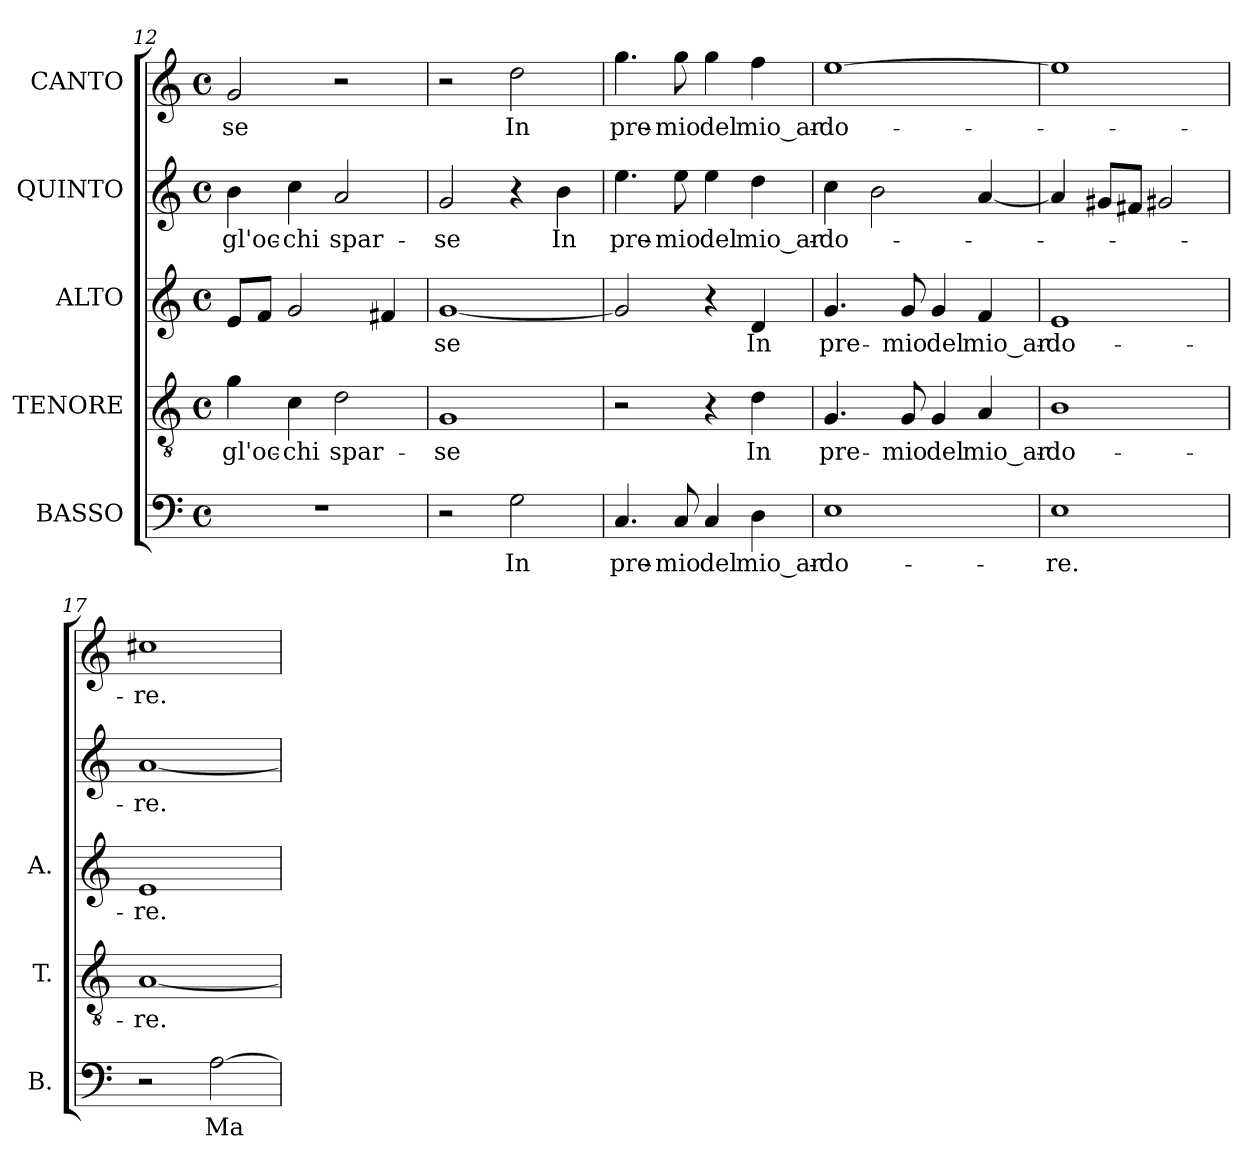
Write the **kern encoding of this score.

**kern	**text	**kern	**text	**kern	**text	**kern	**text	**kern	**text
*part5	*part5	*part4	*part4	*part3	*part3	*part2	*part2	*part1	*part1
*staff5	*staff5	*staff4	*staff4	*staff3	*staff3	*staff2	*staff2	*staff1	*staff1
*I"BASSO	*	*I"TENORE	*	*I"ALTO	*	*I"QUINTO	*	*I"CANTO	*
*I'B.	*	*I'T.	*	*I'A.	*	*	*	*	*
*clefF4	*	*clefGv2	*	*clefG2	*	*clefG2	*	*clefG2	*
*	*	*ITrd7c12	*	*	*	*	*	*	*
*k[]	*	*k[]	*	*k[]	*	*k[]	*	*k[]	*
*C:	*	*C:	*	*C:	*	*C:	*	*C:	*
*M4/4	*	*M4/4	*	*M4/4	*	*M4/4	*	*M4/4	*
*met(c)	*	*met(c)	*	*met(c)	*	*met(c)	*	*met(c)	*
=12	=12	=12	=12	=12	=12	=12	=12	=12	=12
!	!	!	!LO:LY:b:color=#000000	!	!	!	!	!	!
!	!	!	!	!	!	!	!LO:LY:b:color=#000000	!	!
!	!	!	!	!	!	!	!	!	!LO:LY:b:color=#000000
1r	.	4Gi\	gl'oc-	8ei/L	.	4bi\	gl'oc-	2gi/	-se
.	.	.	.	8fi/J	.	.	.	.	.
!	!	!	!LO:LY:b:color=#000000	!	!	!	!	!	!
!	!	!	!	!	!	!	!LO:LY:b:color=#000000	!	!
.	.	4Ci\	-chi	2gi/	.	4cci\	-chi	.	.
!	!	!	!LO:LY:b:color=#000000	!	!	!	!	!	!
!	!	!	!	!	!	!	!LO:LY:b:color=#000000	!	!
.	.	2Di\	spar-	.	.	2ai/	spar-	2r	.
.	.	.	.	4f#Xi/	.	.	.	.	.
=13	=13	=13	=13	=13	=13	=13	=13	=13	=13
!	!	!	!LO:LY:b:color=#000000	!	!	!	!	!	!
!	!	!	!	!	!LO:LY:b:color=#000000	!	!	!	!
!	!	!	!	!	!	!	!LO:LY:b:color=#000000	!	!
2r	.	1GGi	-se	[<1gi	-se	2gi/	-se	2r	.
!	!LO:LY:b:color=#000000	!	!	!	!	!	!	!	!
!	!	!	!	!	!	!	!	!	!LO:LY:b:color=#000000
2Gi\	In	.	.	.	.	4r	.	2ddi\	In
!	!	!	!	!	!	!	!LO:LY:b:color=#000000	!	!
.	.	.	.	.	.	4bi\	In	.	.
=14	=14	=14	=14	=14	=14	=14	=14	=14	=14
!	!LO:LY:b:color=#000000	!	!	!	!	!	!	!	!
!	!	!	!	!	!	!	!LO:LY:b:color=#000000	!	!
!	!	!	!	!	!	!	!	!	!LO:LY:b:color=#000000
4.Ci/	pre-	2r	.	2gi/]	.	4.eei\	pre-	4.ggi\	pre-
!	!LO:LY:b:color=#000000	!	!	!	!	!	!	!	!
!	!	!	!	!	!	!	!LO:LY:b:color=#000000	!	!
!	!	!	!	!	!	!	!	!	!LO:LY:b:color=#000000
8Ci/	-mio	.	.	.	.	8eei\	-mio	8ggi\	-mio
!	!LO:LY:b:color=#000000	!	!	!	!	!	!	!	!
!	!	!	!	!	!	!	!LO:LY:b:color=#000000	!	!
!	!	!	!	!	!	!	!	!	!LO:LY:b:color=#000000
4Ci/	del	4r	.	4r	.	4eei\	del	4ggi\	del
!	!LO:LY:b:color=#000000	!	!	!	!	!	!	!	!
!	!	!	!LO:LY:b:color=#000000	!	!	!	!	!	!
!	!	!	!	!	!LO:LY:b:color=#000000	!	!	!	!
!	!	!	!	!	!	!	!LO:LY:b:color=#000000	!	!
!	!	!	!	!	!	!	!	!	!LO:LY:b:color=#000000
4Di\	mio_ar-	4Di\	In	4di/	In	4ddi\	mio_ar-	4ffi\	mio_ar-
=15	=15	=15	=15	=15	=15	=15	=15	=15	=15
!	!LO:LY:b:color=#000000	!	!	!	!	!	!	!	!
!	!	!	!LO:LY:b:color=#000000	!	!	!	!	!	!
!	!	!	!	!	!LO:LY:b:color=#000000	!	!	!	!
!	!	!	!	!	!	!	!LO:LY:b:color=#000000	!	!
!	!	!	!	!	!	!	!	!	!LO:LY:b:color=#000000
1Ei	-do-	4.GGi/	pre-	4.gi/	pre-	4cci\	-do-	[<1eei	-do-
.	.	.	.	.	.	2bi\	.	.	.
!	!	!	!LO:LY:b:color=#000000	!	!	!	!	!	!
!	!	!	!	!	!LO:LY:b:color=#000000	!	!	!	!
.	.	8GGi/	-mio	8gi/	-mio	.	.	.	.
!	!	!	!LO:LY:b:color=#000000	!	!	!	!	!	!
!	!	!	!	!	!LO:LY:b:color=#000000	!	!	!	!
.	.	4GGi/	del	4gi/	del	.	.	.	.
!	!	!	!LO:LY:b:color=#000000	!	!	!	!	!	!
!	!	!	!	!	!LO:LY:b:color=#000000	!	!	!	!
.	.	4AAi/	mio_ar-	4fi/	mio_ar-	[<4ai/	.	.	.
=16	=16	=16	=16	=16	=16	=16	=16	=16	=16
!	!LO:LY:b:color=#000000	!	!	!	!	!	!	!	!
!	!	!	!LO:LY:b:color=#000000	!	!	!	!	!	!
!	!	!	!	!	!LO:LY:b:color=#000000	!	!	!	!
1Ei	-re.	1BBi	-do-	1ei	-do-	4ai/]	.	1eei]	.
.	.	.	.	.	.	8g#Xi/L	.	.	.
.	.	.	.	.	.	8f#Xi/J	.	.	.
.	.	.	.	.	.	2g#Xi/	.	.	.
=17	=17	=17	=17	=17	=17	=17	=17	=17	=17
!	!	!	!LO:LY:b:color=#000000	!	!	!	!	!	!
!	!	!	!	!	!LO:LY:b:color=#000000	!	!	!	!
!	!	!	!	!	!	!	!LO:LY:b:color=#000000	!	!
!	!	!	!	!	!	!	!	!	!LO:LY:b:color=#000000
2r	.	[<1AAi	-re.	1ei	-re.	[<1ai	-re.	1cc#Xi	-re.
!	!LO:LY:b:color=#000000	!	!	!	!	!	!	!	!
[>2Ai\	Ma	.	.	.	.	.	.	.	.
=	=	=	=	=	=	=	=	=	=
*-	*-	*-	*-	*-	*-	*-	*-	*-	*-
